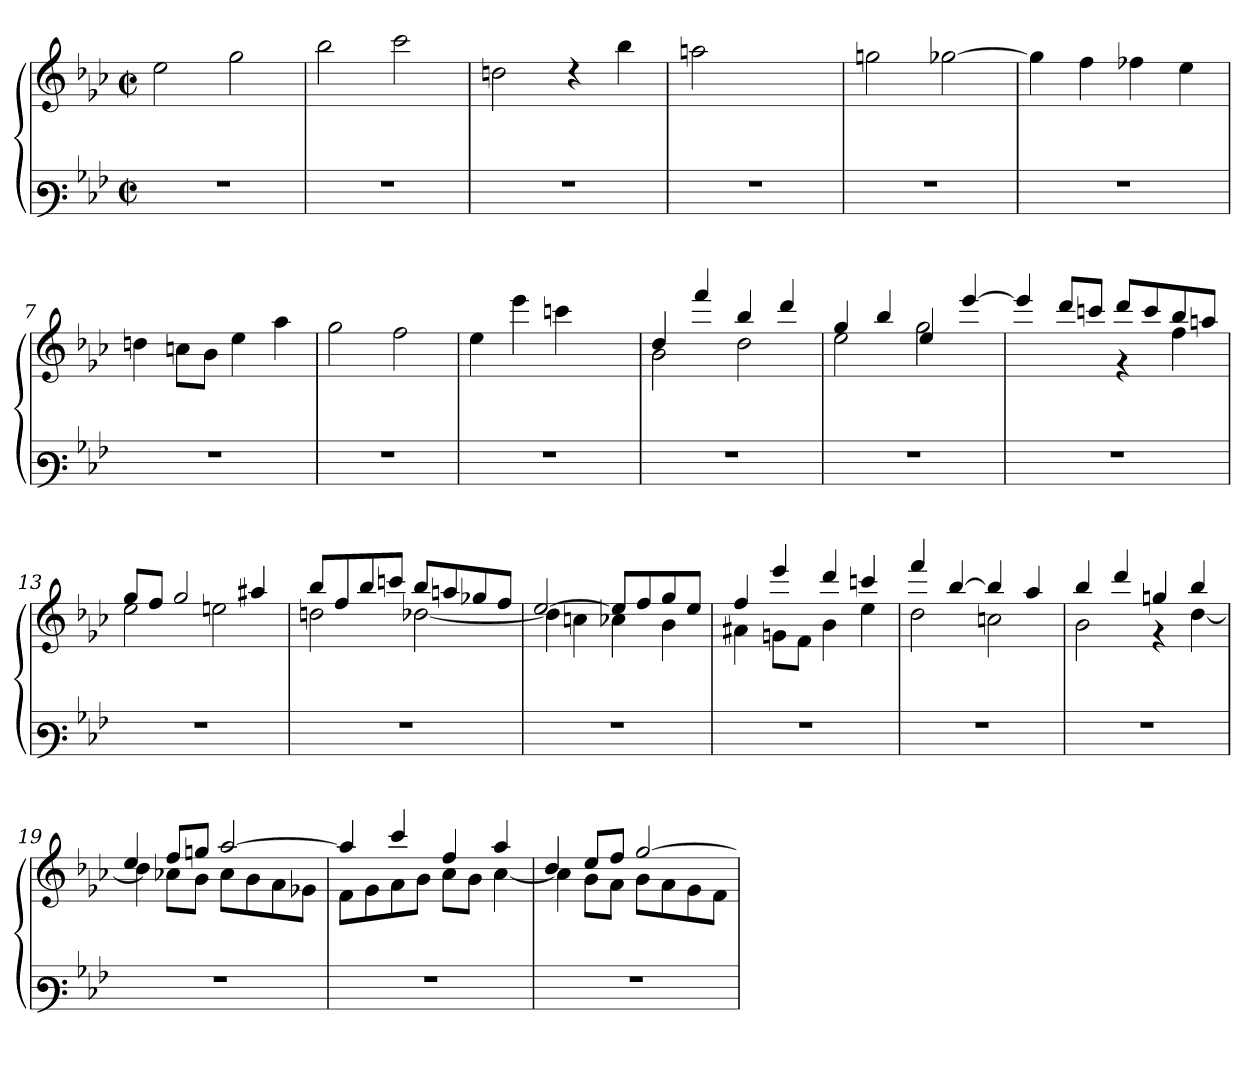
**kern	**kern
*part1	*part1
*staff2	*staff1
*clefF3	*clefG3
*k[b-e-a-]	*k[b-e-a-]
*M2/2	*M2/2
*met(c|)	*met(c|)
=1	=1
1r	2cc\
.	2ee-\
=2	=2
1r	2gg\
.	2aa-\
=3	=3
1r	2bn\
.	4rb
.	4gg\
=4	=4
1r	2ffn\
.	2ryy
=5	=5
1r	2een\
.	[>2ee-X\
=6	=6
1r	4ee-\]
.	4dd\
.	4dd-X\
.	4cc\
=7	=7
1r	4bn\
.	8an\L
.	8g\J
.	4cc\
.	4ff\
=8	=8
1r	2ee-\
.	2dd\
!!LO:LB:g=z
=9	=9
1r	4cc\
.	4ccc\
.	4aan\
.	4ryy
=10	=10
*	*^
1r	4b-/	2g\
.	4ddd/	.
.	4gg/	2b-\
.	4bb-/	.
=11	=11	=11
1r	4ee-/	2cc\
.	4gg/	.
.	4cc/	2ee-\
.	[>4ccc/	.
=12	=12	=12
1r	4ccc/]	2ryy
.	8bb-/L	.
.	8aan/J	.
.	8bb-/L	4r
.	8aa/	.
.	8gg/	4dd\
.	8ffn/J	.
=13	=13	=13
1r	8ee-/L	2cc\
.	8dd/J	.
.	2ee-/	.
.	.	2ccn\
.	4ff#X/	.
=14	=14	=14
1r	8gg/L	2bn\
.	8dd/	.
.	8gg/	.
.	8aan/J	.
.	8gg/L	[<2b-X\
.	8ffn/	.
.	8ee-X/	.
.	8dd/J	.
!!LO:LB:g=z	!!
=15	=15	=15
1r	[>2cc/	4b-\]
.	.	4an\
.	8cc/L]	4a-X\
.	8dd/	.
.	8ee-/	4g\
.	8cc/J	.
=16	=16	=16
1r	4dd/	4f#X\
.	4ccc/	8en\L
.	.	8d\J
.	4bb-/	4g\
.	4aan/	4cc\
=17	=17	=17
1r	4ddd/	2b-\
.	[>4gg/	.
.	4gg/]	2an\
.	4ff/	.
=18	=18	=18
1r	4gg/	2g\
.	4bb-/	.
.	4een/	4r
.	4gg/	[<4b-\
=19	=19	=19
1r	4cc/	4b-\]
.	8dd/L	8a-X\L
.	8een/J	8g\J
.	[>2ff/	8a-\L
.	.	8g\
.	.	8f\
.	.	8e-X\J
=20	=20	=20
1r	4ff/]	8d\L
.	.	8e-\
.	4aa-/	8f\
.	.	8g\J
.	4dd/	8a-\L
.	.	8g\J
.	4ff/	[<4a-\
!!LO:LB:g=z	!!
=21	=21	=21
1r	4b-/	4a-\]
.	8cc/L	8g\L
.	8dd/J	8f\J
.	[>2ee-/	8g\L
.	.	8f\
.	.	8e-\
.	.	8d\J
*	*v	*v
=	=
*-	*-
